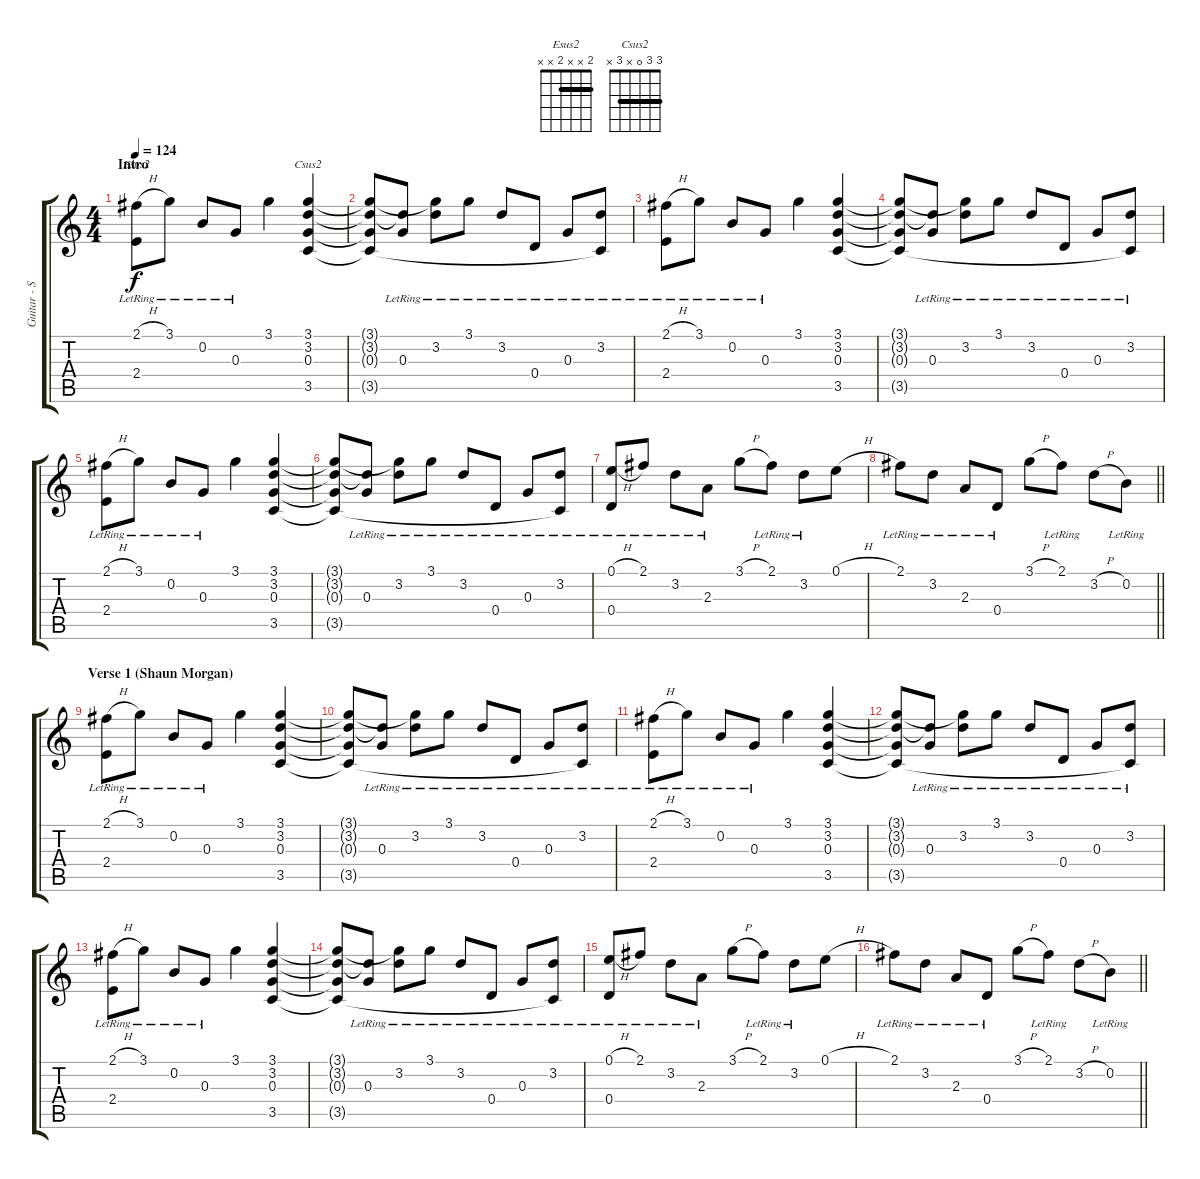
\track ("Guitar - Shaun Morgan" "Guitar - S") {instrument acousticguitarsteel}
\staff {score tabs}
\tuning (E4 B3 G3 D3 A2 E2) {hide}
\chord ("Esus2" 2 x x 2 x x) {barre 2}
\chord ("Csus2" 3 3 0 x 3 x) {barre 3}
\ts (4 4)
\section ("" "Intro")
\tempo 124
\clef g2
\ks c
(2.1{h} 2.4{lr}).8{ch "Esus2" dy f instrument acousticguitarsteel} 3.1{lr}.8 0.2{lr}.8 0.3{lr}.8 3.1.4 (3.1 3.2 0.3 3.5).4{ch "Csus2"} |
(3.1{t} 3.2{t} 0.3{t} 3.5{t}).8 (3.2{t} 0.3{lr}).8 (3.1{t} 3.2{lr}).8 3.1{lr}.8 3.2{lr}.8 0.4{lr}.8 0.3{lr}.8 (3.2{lr} 3.5{t}).8 |
(2.1{h} 2.4{lr}).8 3.1{lr}.8 0.2{lr}.8 0.3{lr}.8 3.1.4 (3.1 3.2 0.3 3.5).4 |
(3.1{t} 3.2{t} 0.3{t} 3.5{t}).8 (3.2{t} 0.3{lr}).8 (3.1{t} 3.2{lr}).8 3.1{lr}.8 3.2{lr}.8 0.4{lr}.8 0.3{lr}.8 (3.2{lr} 3.5{t}).8 |
(2.1{h} 2.4{lr}).8 3.1{lr}.8 0.2{lr}.8 0.3{lr}.8 3.1.4 (3.1 3.2 0.3 3.5).4 |
(3.1{t} 3.2{t} 0.3{t} 3.5{t}).8 (3.2{t} 0.3{lr}).8 (3.1{t} 3.2{lr}).8 3.1{lr}.8 3.2{lr}.8 0.4{lr}.8 0.3{lr}.8 (3.2{lr} 3.5{t}).8 |
(0.1{h} 0.4{lr}).8 2.1{lr}.8 3.2{lr}.8 2.3{lr}.8 3.1{h}.8 2.1{lr}.8 3.2{lr}.8 0.1{h}.8 |
\barLineRight lightlight
2.1{lr}.8 3.2{lr}.8 2.3{lr}.8 0.4{lr}.8 3.1{h}.8 2.1{lr}.8 3.2{h}.8 0.2{lr}.8 |
\section ("" "Verse 1 (Shaun Morgan)")
(2.1{h} 2.4{lr}).8 3.1{lr}.8 0.2{lr}.8 0.3{lr}.8 3.1.4 (3.1 3.2 0.3 3.5).4 |
(3.1{t} 3.2{t} 0.3{t} 3.5{t}).8 (3.2{t} 0.3{lr}).8 (3.1{t} 3.2{lr}).8 3.1{lr}.8 3.2{lr}.8 0.4{lr}.8 0.3{lr}.8 (3.2{lr} 3.5{t}).8 |
(2.1{h} 2.4{lr}).8 3.1{lr}.8 0.2{lr}.8 0.3{lr}.8 3.1.4 (3.1 3.2 0.3 3.5).4 |
(3.1{t} 3.2{t} 0.3{t} 3.5{t}).8 (3.2{t} 0.3{lr}).8 (3.1{t} 3.2{lr}).8 3.1{lr}.8 3.2{lr}.8 0.4{lr}.8 0.3{lr}.8 (3.2{lr} 3.5{t}).8 |
(2.1{h} 2.4{lr}).8 3.1{lr}.8 0.2{lr}.8 0.3{lr}.8 3.1.4 (3.1 3.2 0.3 3.5).4 |
(3.1{t} 3.2{t} 0.3{t} 3.5{t}).8 (3.2{t} 0.3{lr}).8 (3.1{t} 3.2{lr}).8 3.1{lr}.8 3.2{lr}.8 0.4{lr}.8 0.3{lr}.8 (3.2{lr} 3.5{t}).8 |
(0.1{h} 0.4{lr}).8 2.1{lr}.8 3.2{lr}.8 2.3{lr}.8 3.1{h}.8 2.1{lr}.8 3.2{lr}.8 0.1{h}.8 |
\barLineRight lightlight
2.1{lr}.8 3.2{lr}.8 2.3{lr}.8 0.4{lr}.8 3.1{h}.8 2.1{lr}.8 3.2{h}.8 0.2{lr}.8
